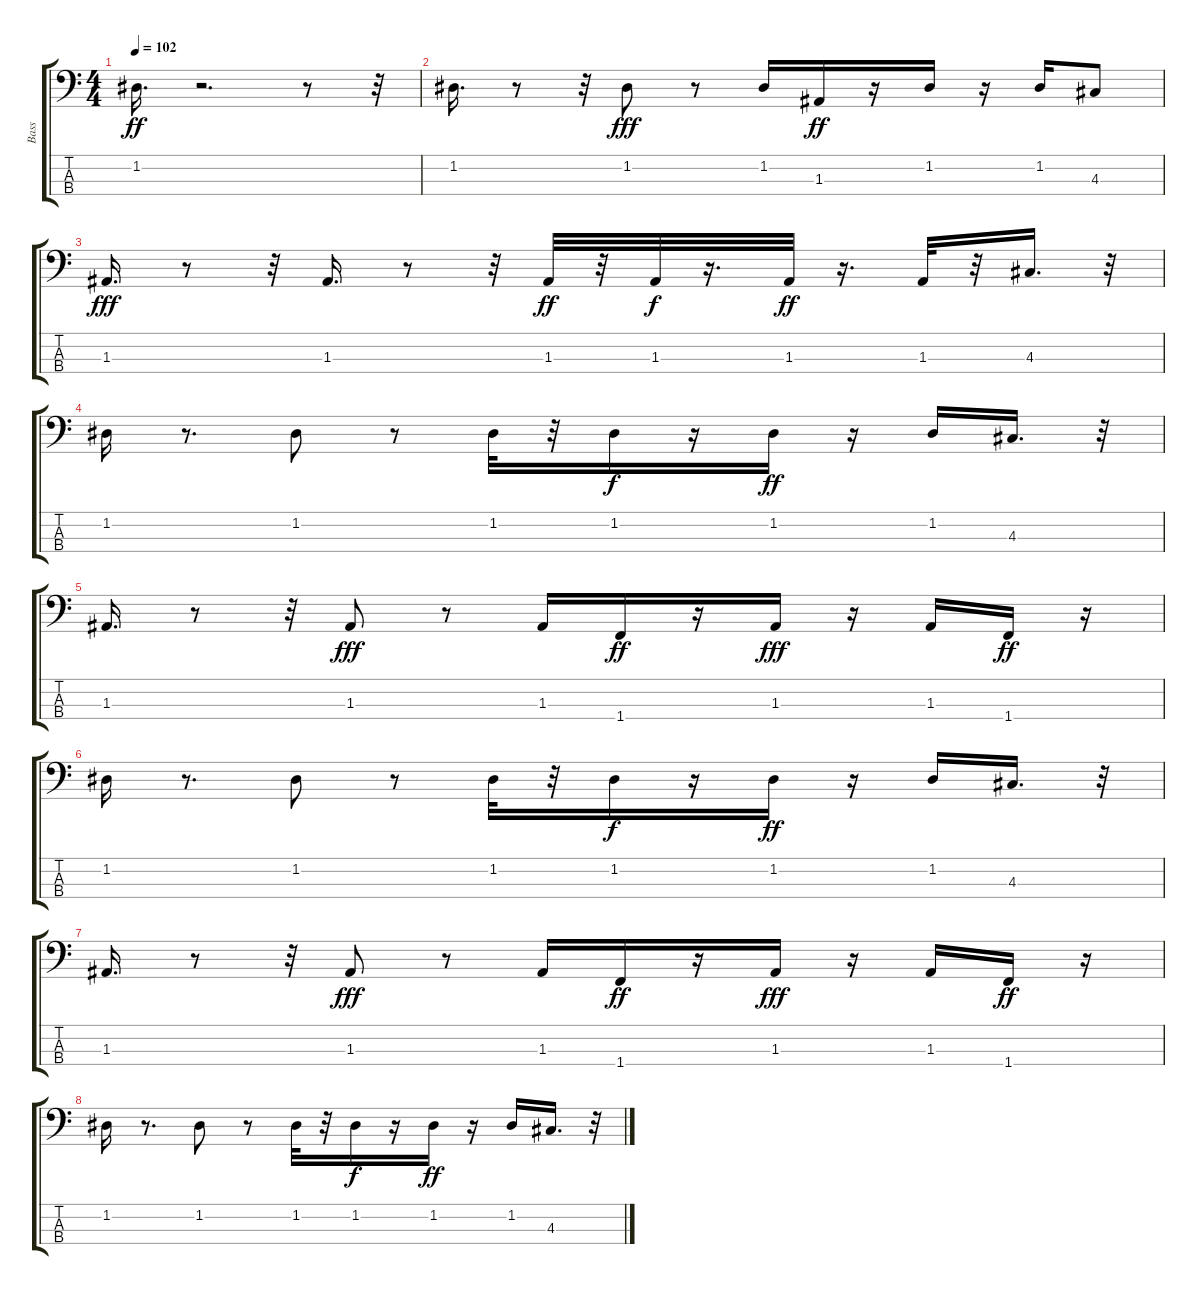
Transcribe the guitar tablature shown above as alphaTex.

\track ("Bass" "Bass") {instrument electricbasspick}
\staff {score tabs}
\tuning (G2 D2 A1 E1) {hide}
\ts (4 4)
\tempo 102
\clef f4
\ks c
1.2.16{d dy ff} r.2{d} r.8 r.32 |
1.2.16{d} r.8 r.32 1.2.8{dy fff} r.8 1.2.16 1.3.16{dy ff} r.16 1.2.16 r.16 1.2.16 4.3.8 |
1.3.16{d dy fff} r.8 r.32 1.3.16{d} r.8 r.32 1.3.32{dy ff} r.32 1.3.32{dy f} r.16{d} 1.3.32{dy ff} r.16{d} 1.3.32 r.32 4.3.16{d} r.32 |
1.2.16 r.8{d} 1.2.8 r.8 1.2.32 r.32 1.2.16{dy f} r.16 1.2.16{dy ff} r.16 1.2.16 4.3.16{d} r.32 |
1.3.16{d} r.8 r.32 1.3.8{dy fff} r.8 1.3.16 1.4.16{dy ff} r.16 1.3.16{dy fff} r.16 1.3.16 1.4.16{dy ff} r.16 |
1.2.16 r.8{d} 1.2.8 r.8 1.2.32 r.32 1.2.16{dy f} r.16 1.2.16{dy ff} r.16 1.2.16 4.3.16{d} r.32 |
1.3.16{d} r.8 r.32 1.3.8{dy fff} r.8 1.3.16 1.4.16{dy ff} r.16 1.3.16{dy fff} r.16 1.3.16 1.4.16{dy ff} r.16 |
1.2.16 r.8{d} 1.2.8 r.8 1.2.32 r.32 1.2.16{dy f} r.16 1.2.16{dy ff} r.16 1.2.16 4.3.16{d} r.32
